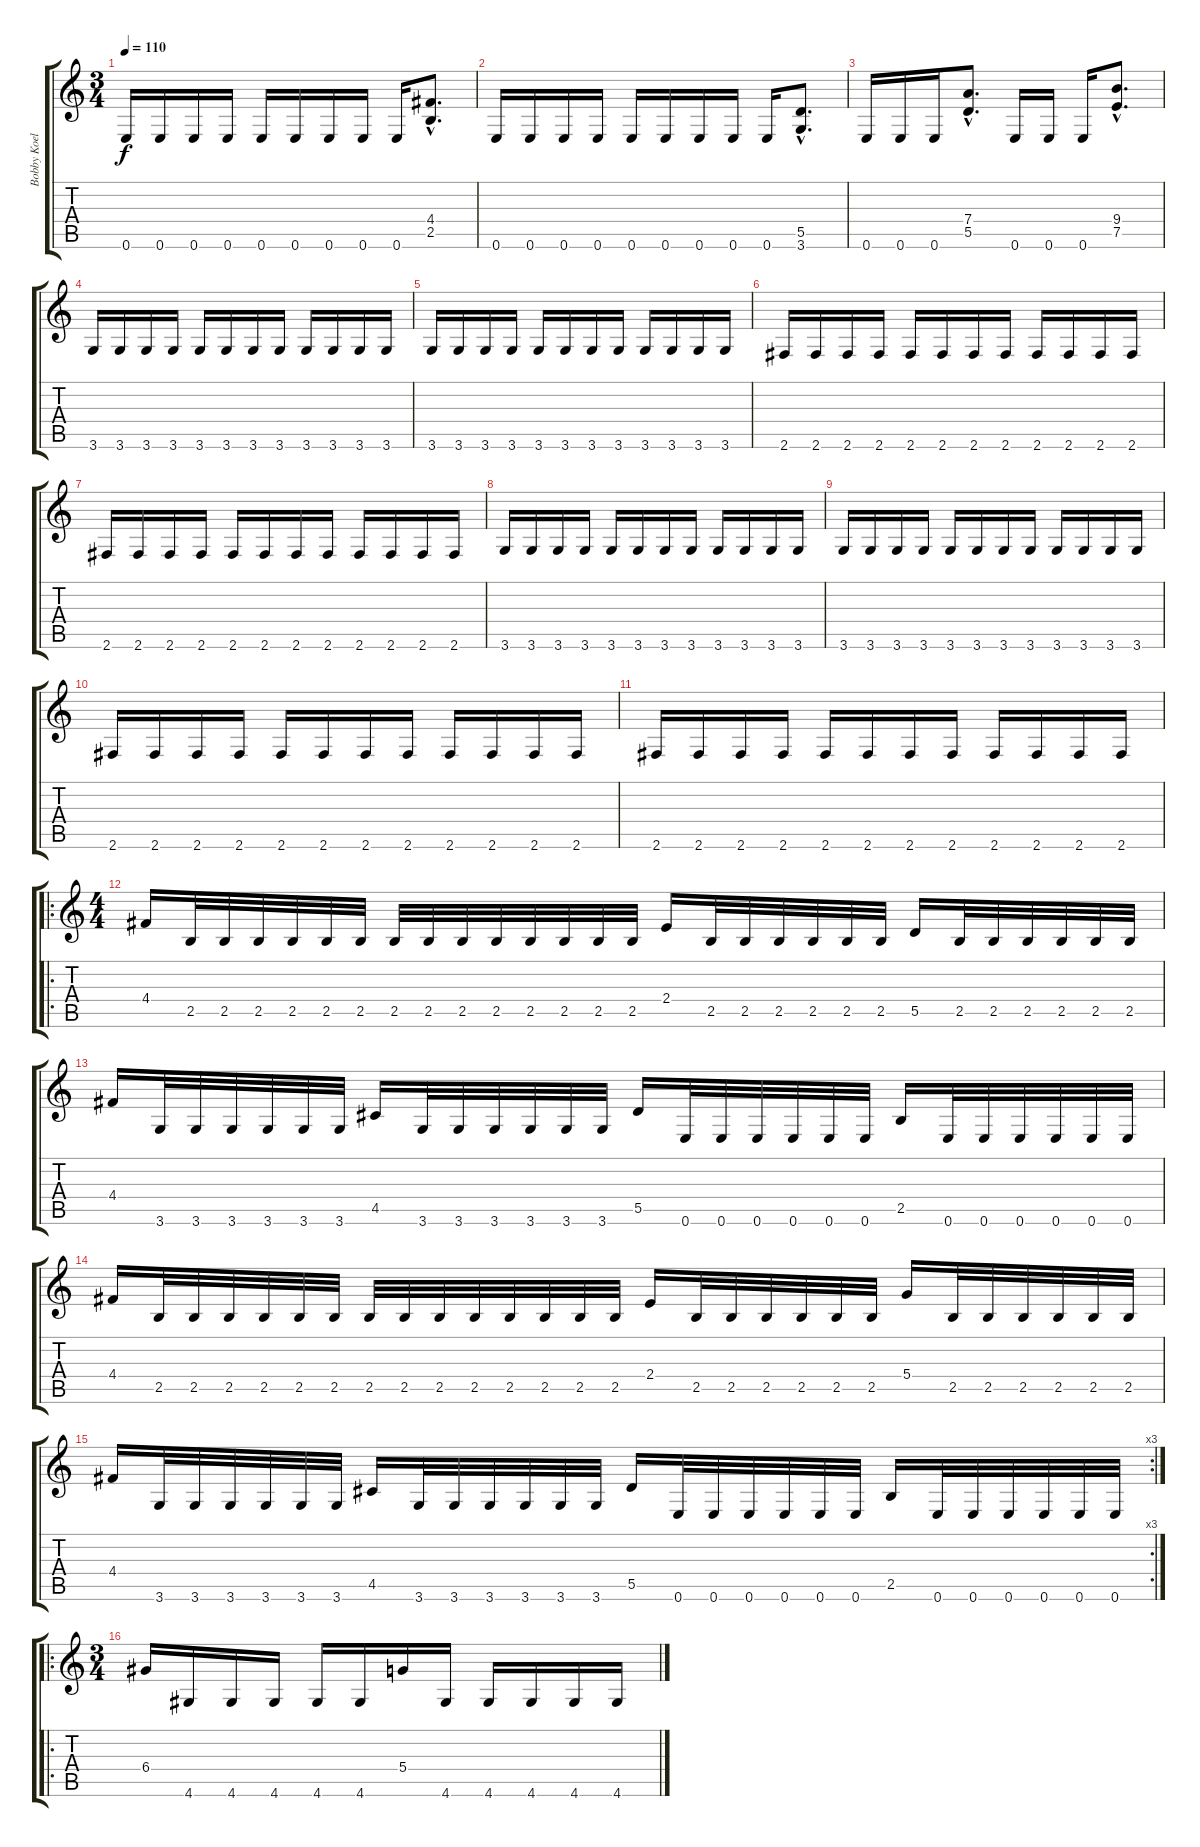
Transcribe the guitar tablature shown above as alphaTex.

\track ("Bobby Koelble" "Bobby Koel") {instrument distortionguitar}
\staff {score tabs}
\tuning (E4 B3 G3 D3 A2 E2) {hide}
\ts (3 4)
\tempo 110
\clef g2
\ks c
0.6.16{dy f} 0.6.16 0.6.16 0.6.16 0.6.16 0.6.16 0.6.16 0.6.16 0.6.16 (4.4{hac} 2.5{hac}).8{d} |
0.6.16 0.6.16 0.6.16 0.6.16 0.6.16 0.6.16 0.6.16 0.6.16 0.6.16 (5.5{hac} 3.6{hac}).8{d} |
0.6.16 0.6.16 0.6.16 (7.4{hac} 5.5{hac}).8{d} 0.6.16 0.6.16 0.6.16 (9.4{hac} 7.5{hac}).8{d} |
3.6.16 3.6.16 3.6.16 3.6.16 3.6.16 3.6.16 3.6.16 3.6.16 3.6.16 3.6.16 3.6.16 3.6.16 |
3.6.16 3.6.16 3.6.16 3.6.16 3.6.16 3.6.16 3.6.16 3.6.16 3.6.16 3.6.16 3.6.16 3.6.16 |
2.6.16 2.6.16 2.6.16 2.6.16 2.6.16 2.6.16 2.6.16 2.6.16 2.6.16 2.6.16 2.6.16 2.6.16 |
2.6.16 2.6.16 2.6.16 2.6.16 2.6.16 2.6.16 2.6.16 2.6.16 2.6.16 2.6.16 2.6.16 2.6.16 |
3.6.16 3.6.16 3.6.16 3.6.16 3.6.16 3.6.16 3.6.16 3.6.16 3.6.16 3.6.16 3.6.16 3.6.16 |
3.6.16 3.6.16 3.6.16 3.6.16 3.6.16 3.6.16 3.6.16 3.6.16 3.6.16 3.6.16 3.6.16 3.6.16 |
2.6.16 2.6.16 2.6.16 2.6.16 2.6.16 2.6.16 2.6.16 2.6.16 2.6.16 2.6.16 2.6.16 2.6.16 |
2.6.16 2.6.16 2.6.16 2.6.16 2.6.16 2.6.16 2.6.16 2.6.16 2.6.16 2.6.16 2.6.16 2.6.16 |
\ro
\ts (4 4)
4.4.16 2.5.32 2.5.32 2.5.32 2.5.32 2.5.32 2.5.32 2.5.32 2.5.32 2.5.32 2.5.32 2.5.32 2.5.32 2.5.32 2.5.32 2.4.16 2.5.32 2.5.32 2.5.32 2.5.32 2.5.32 2.5.32 5.5.16 2.5.32 2.5.32 2.5.32 2.5.32 2.5.32 2.5.32 |
4.4.16 3.6.32 3.6.32 3.6.32 3.6.32 3.6.32 3.6.32 4.5.16 3.6.32 3.6.32 3.6.32 3.6.32 3.6.32 3.6.32 5.5.16 0.6.32 0.6.32 0.6.32 0.6.32 0.6.32 0.6.32 2.5.16 0.6.32 0.6.32 0.6.32 0.6.32 0.6.32 0.6.32 |
4.4.16 2.5.32 2.5.32 2.5.32 2.5.32 2.5.32 2.5.32 2.5.32 2.5.32 2.5.32 2.5.32 2.5.32 2.5.32 2.5.32 2.5.32 2.4.16 2.5.32 2.5.32 2.5.32 2.5.32 2.5.32 2.5.32 5.4.16 2.5.32 2.5.32 2.5.32 2.5.32 2.5.32 2.5.32 |
\rc 3
4.4.16 3.6.32 3.6.32 3.6.32 3.6.32 3.6.32 3.6.32 4.5.16 3.6.32 3.6.32 3.6.32 3.6.32 3.6.32 3.6.32 5.5.16 0.6.32 0.6.32 0.6.32 0.6.32 0.6.32 0.6.32 2.5.16 0.6.32 0.6.32 0.6.32 0.6.32 0.6.32 0.6.32 |
\ro
\ts (3 4)
6.4.16 4.6.16 4.6.16 4.6.16 4.6.16 4.6.16 5.4.16 4.6.16 4.6.16 4.6.16 4.6.16 4.6.16
